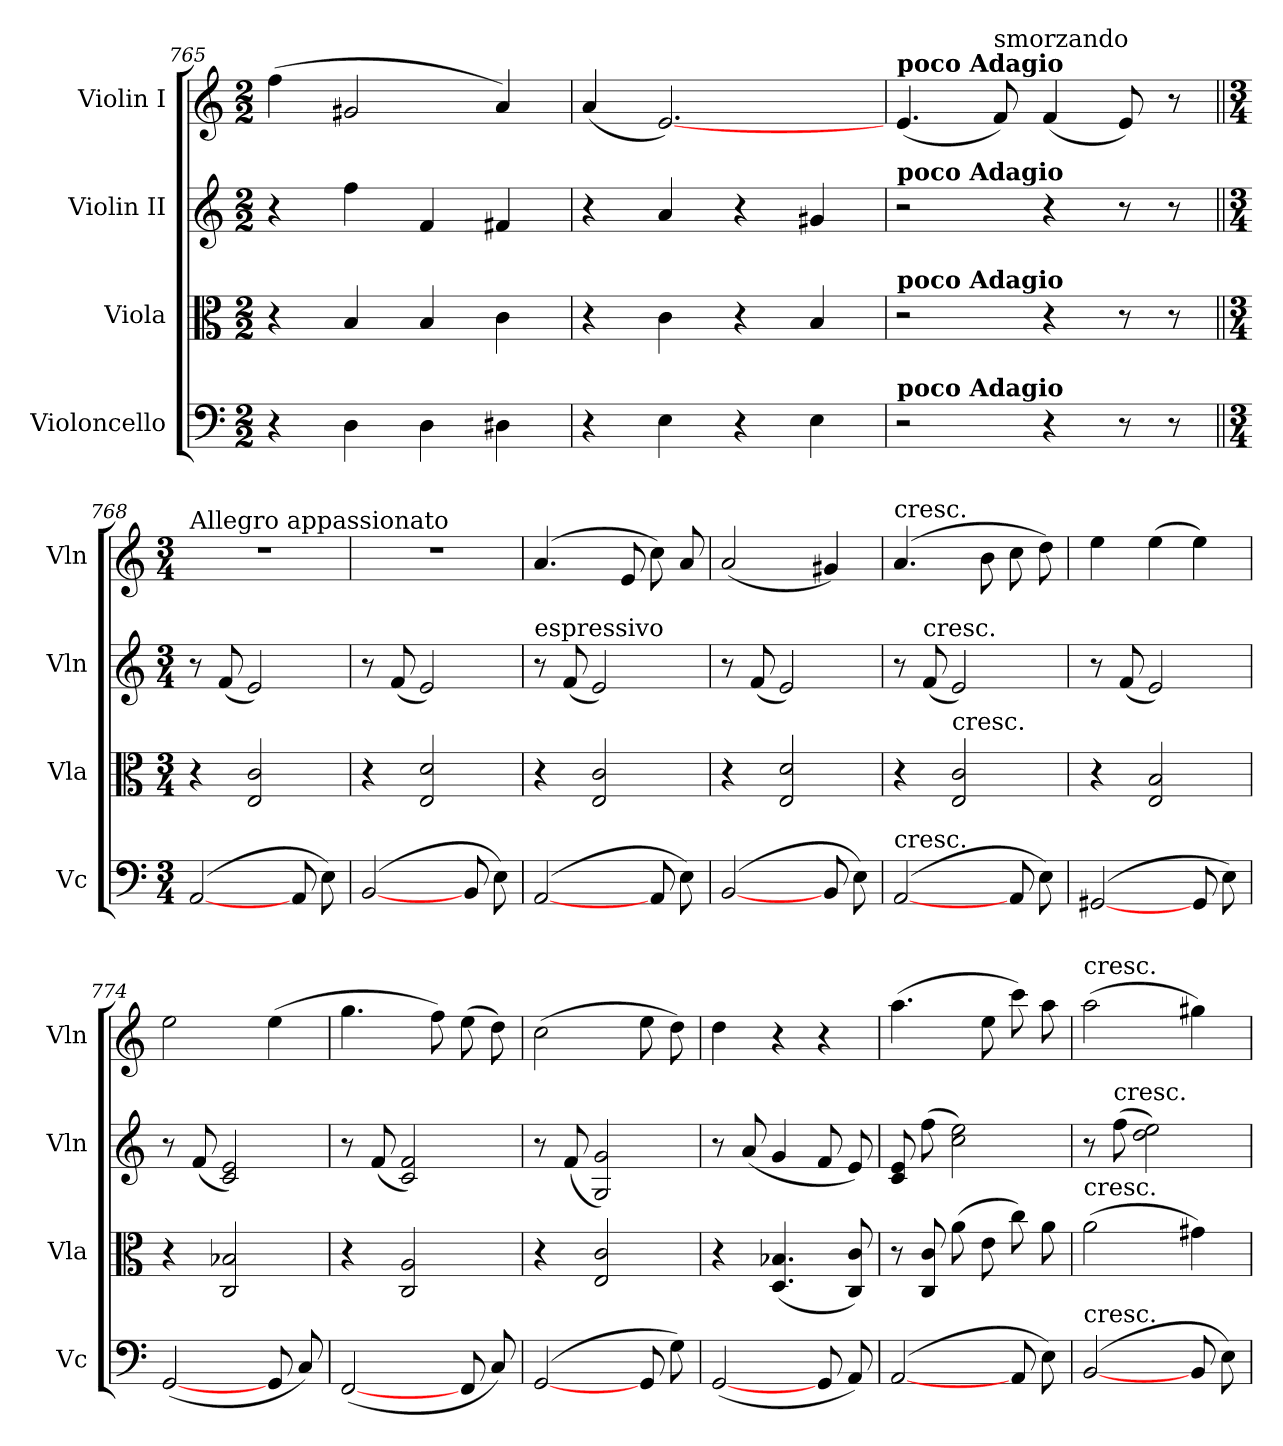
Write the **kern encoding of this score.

**kern	**kern	**kern	**kern
*part4	*part3	*part2	*part1
*staff4	*staff3	*staff2	*staff1
*I"Violoncello	*I"Viola	*I"Violin II	*I"Violin I
*I'Vc	*I'Vla	*I'Vln	*I'Vln
*clefF4	*clefC3	*clefG2	*clefG2
*k[]	*k[]	*k[]	*k[]
*C:	*C:	*C:	*C:
*M2/2	*M2/2	*M2/2	*M2/2
=765	=765	=765	=765
4r	4r	4r	(4ff
4D	4B	4ff	2g#X
4D	4B	4f	.
4D#X	4c	4f#X	4a)
=766	=766	=766	=766
4r	4r	4r	(4a
4E	4c	4a	[2.e)
4r	4r	4r	.
4E	4B	4g#X	.
=767	=767	=767	=767
!	!	!	!LO:TX:a:B:t=poco Adagio
!	!	!LO:TX:a:B:t=poco Adagio	!
!	!LO:TX:a:B:t=poco Adagio	!	!
!LO:TX:a:B:t=poco Adagio	!	!	!
2r	2r	2r	(4.e
!	!	!	!LO:TX:a:t=smorzando
.	.	.	8f)
4r	4r	4r	(4f
8r	8r	8r	8e)
8r	8r	8r	8r
=768||	=768||	=768||	=768||
*M3/4	*M3/4	*M3/4	*M3/4
!	!	!	!LO:TX:a:t=Allegro appassionato
([2AA	4r	8r	2.r
.	.	(8f	.
.	2E 2c	2e)	.
8AA	.	.	.
8E)	.	.	.
=769	=769	=769	=769
([2BB	4r	8r	2.r
.	.	(8f	.
.	2E 2d	2e)	.
8BB	.	.	.
8E)	.	.	.
=770	=770	=770	=770
!	!	!LO:TX:a:t=espressivo	!
([2AA	4r	8r	(4.a
.	.	(8f	.
.	2E 2c	2e)	.
.	.	.	8e
8AA	.	.	8cc)
8E)	.	.	8a
=771	=771	=771	=771
([2BB	4r	8r	(2a
.	.	(8f	.
.	2E 2d	2e)	.
8BB	.	.	4g#X)
8E)	.	.	.
=772	=772	=772	=772
!	!	!	!LO:TX:a:t=cresc.
!LO:TX:a:t=cresc.	!	!	!
([2AA	4r	8r	(4.a
!	!	!LO:TX:a:t=cresc.	!
.	.	(8f	.
!	!LO:TX:a:t=cresc.	!	!
.	2E 2c	2e)	.
.	.	.	8b
8AA	.	.	8cc
8E)	.	.	8dd)
=773	=773	=773	=773
([2GG#X	4r	8r	4ee
.	.	(8f	.
.	2E 2B	2e)	(4ee
8GG#	.	.	4ee)
8E)	.	.	.
=774	=774	=774	=774
([2GG	4r	8r	2ee
.	.	(8f	.
.	2C 2B-X	2c 2e)	.
8GG	.	.	(4ee
8C)	.	.	.
=775	=775	=775	=775
([2FF	4r	8r	4.gg
.	.	(8f	.
.	2C 2A	2c 2f)	.
.	.	.	8ff)
8FF	.	.	(8ee
8C)	.	.	8dd)
=776	=776	=776	=776
([2GG	4r	8r	(2cc
.	.	(8f	.
.	2E 2c	2G 2g)	.
8GG	.	.	8ee
8G)	.	.	8dd)
=777	=777	=777	=777
([2GG	4r	8r	4dd
.	.	(8a	.
.	(4.D 4.B-X	4g	4r
8GG	.	8f	4r
8AA)	8C 8c)	8e)	.
=778	=778	=778	=778
([2AA	8r	8c 8e	(4.aa
.	8C 8c	(8ff	.
.	(8a	2cc 2ee)	.
.	8e	.	8ee
8AA	8cc)	.	8ccc)
8E)	8a	.	8aa
=779	=779	=779	=779
!	!	!	!LO:TX:a:t=cresc.
!	!LO:TX:a:t=cresc.	!	!
!LO:TX:a:t=cresc.	!	!	!
([2BB	(2a	8r	(2aa
!	!	!LO:TX:a:t=cresc.	!
.	.	(8ff	.
.	.	2dd 2ee)	.
8BB	4g#X)	.	4gg#X)
8E)	.	.	.
=	=	=	=
*-	*-	*-	*-
